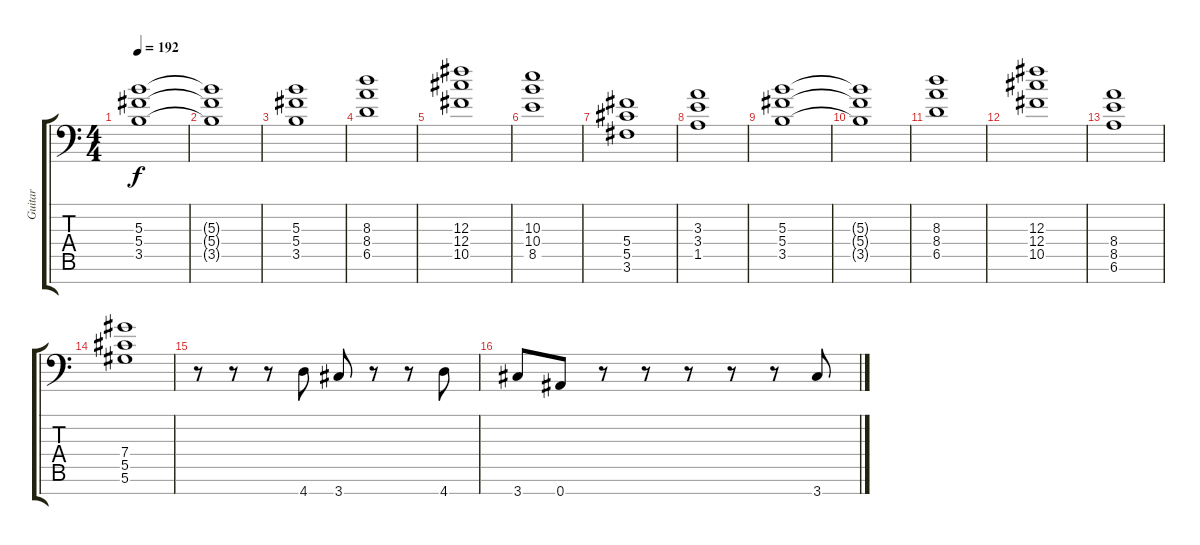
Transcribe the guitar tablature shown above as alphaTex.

\track ("Guitar" "Guitar") {instrument distortionguitar}
\staff {score tabs}
\tuning (Eb4 Bb3 Gb3 Db3 Ab2 Eb2 Bb1) {hide}
\ts (4 4)
\tempo 192
\clef f4
\ks c
(5.3 5.4 3.5).1{dy f} |
(5.3{t} 5.4{t} 3.5{t}).1 |
(5.3 5.4 3.5).1 |
(8.3 8.4 6.5).1 |
(12.3 12.4 10.5).1 |
(10.3 10.4 8.5).1 |
(5.4 5.5 3.6).1 |
(3.3 3.4 1.5).1 |
(5.3 5.4 3.5).1 |
(5.3{t} 5.4{t} 3.5{t}).1 |
(8.3 8.4 6.5).1 |
(12.3 12.4 10.5).1 |
(8.4 8.5 6.6).1 |
(7.4 5.5 5.6).1 |
r.8 r.8 r.8 4.7.8 3.7.8 r.8 r.8 4.7.8 |
3.7.8 0.7.8 r.8 r.8 r.8 r.8 r.8 3.7.8
